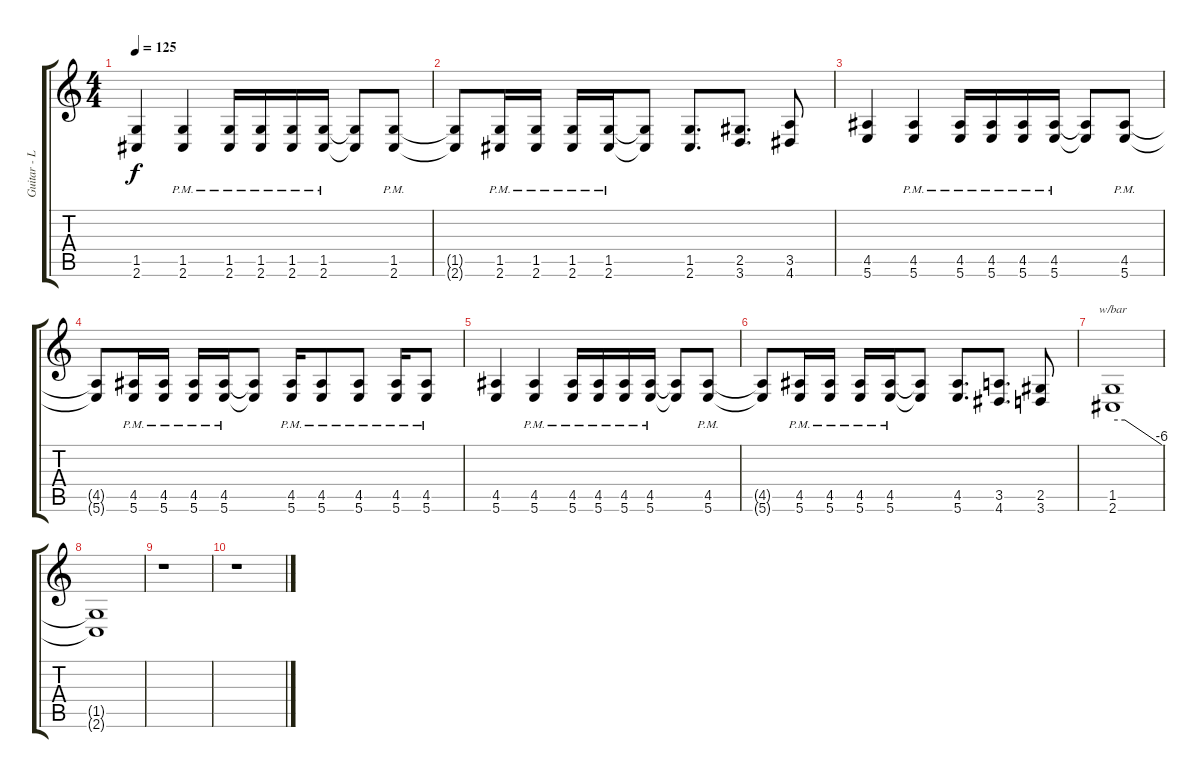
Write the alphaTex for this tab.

\track ("Guitar - Left" "Guitar - L") {instrument distortionguitar}
\staff {score tabs}
\tuning (Db4 Ab3 E3 B2 Gb2 B1) {hide}
\ts (4 4)
\tempo 125
\clef g2
\ks c
(1.5 2.6).4{dy f} (1.5{pm} 2.6{pm}).4 (1.5{pm} 2.6{pm}).16 (1.5{pm} 2.6{pm}).16 (1.5{pm} 2.6{pm}).16 (1.5{pm} 2.6{pm}).16 (1.5{t} 2.6{t}).8 (1.5{pm} 2.6{pm}).8 |
(1.5{t} 2.6{t}).8 (1.5{pm} 2.6{pm}).16 (1.5{pm} 2.6{pm}).16 (1.5{pm} 2.6{pm}).16 (1.5{pm} 2.6{pm}).16 (1.5{t} 2.6{t}).8 (1.5 2.6).8{d} (2.5 3.6).8{d} (3.5 4.6).8 |
(4.5 5.6).4 (4.5{pm} 5.6{pm}).4 (4.5{pm} 5.6{pm}).16 (4.5{pm} 5.6{pm}).16 (4.5{pm} 5.6{pm}).16 (4.5{pm} 5.6{pm}).16 (4.5{t} 5.6{t}).8 (4.5{pm} 5.6{pm}).8 |
(4.5{t} 5.6{t}).8 (4.5{pm} 5.6{pm}).16 (4.5{pm} 5.6{pm}).16 (4.5{pm} 5.6{pm}).16 (4.5{pm} 5.6{pm}).16 (4.5{t} 5.6{t}).8 (4.5{pm} 5.6{pm}).16 (4.5{pm} 5.6{pm}).8 (4.5{pm} 5.6{pm}).8 (4.5{pm} 5.6{pm}).16 (4.5{pm} 5.6{pm}).8 |
(4.5 5.6).4 (4.5{pm} 5.6{pm}).4 (4.5{pm} 5.6{pm}).16 (4.5{pm} 5.6{pm}).16 (4.5{pm} 5.6{pm}).16 (4.5{pm} 5.6{pm}).16 (4.5{t} 5.6{t}).8 (4.5{pm} 5.6{pm}).8 |
(4.5{t} 5.6{t}).8 (4.5{pm} 5.6{pm}).16 (4.5{pm} 5.6{pm}).16 (4.5{pm} 5.6{pm}).16 (4.5{pm} 5.6{pm}).16 (4.5{t} 5.6{t}).8 (4.5 5.6).8{d} (3.5 4.6).8{d} (2.5 3.6).8 |
(1.5 2.6).1{tbe (custom default 0 0 15 0 60 -24)} |
(1.5{t} 2.6{t}).1 |
r.1 |
r.1
